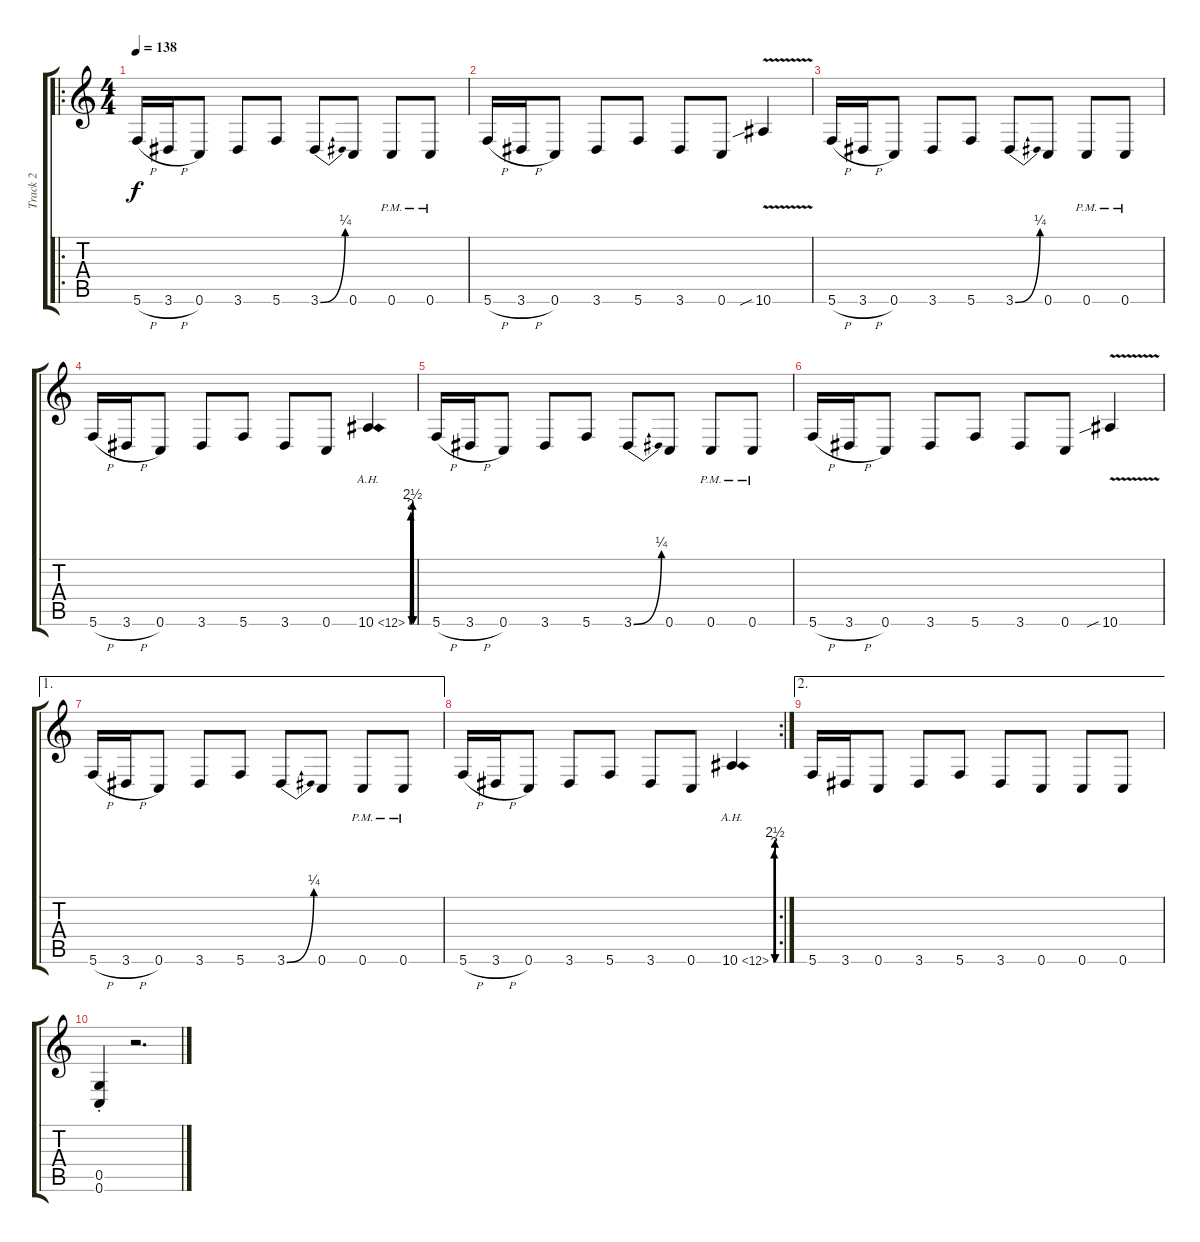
\track ("Track 2" "Track 2") {instrument distortionguitar}
\staff {score tabs}
\tuning (D4 A3 F3 C3 G2 C2) {hide}
\ro
\ts (4 4)
\tempo 138
\clef g2
\ks c
5.6{h}.16{dy f} 3.6{h}.16 0.6.8 3.6.8 5.6.8 3.6{be (bend 0 0 60 1)}.8 0.6.8 0.6{pm}.8 0.6{pm}.8 |
5.6{h}.16 3.6{h}.16 0.6.8 3.6.8 5.6.8 3.6.8 0.6.8 10.6{v sib}.4 |
5.6{h}.16 3.6{h}.16 0.6.8 3.6.8 5.6.8 3.6{be (bend 0 0 60 1)}.8 0.6.8 0.6{pm}.8 0.6{pm}.8 |
5.6{h}.16 3.6{h}.16 0.6.8 3.6.8 5.6.8 3.6.8 0.6.8 10.6{be (custom 0 0 15 8 30 0 45 10 60 0) ah 2}.4 |
5.6{h}.16 3.6{h}.16 0.6.8 3.6.8 5.6.8 3.6{be (bend 0 0 60 1)}.8 0.6.8 0.6{pm}.8 0.6{pm}.8 |
5.6{h}.16 3.6{h}.16 0.6.8 3.6.8 5.6.8 3.6.8 0.6.8 10.6{v sib}.4 |
\ae 1
5.6{h}.16 3.6{h}.16 0.6.8 3.6.8 5.6.8 3.6{be (bend 0 0 60 1)}.8 0.6.8 0.6{pm}.8 0.6{pm}.8 |
\rc 2
5.6{h}.16 3.6{h}.16 0.6.8 3.6.8 5.6.8 3.6.8 0.6.8 10.6{be (custom 0 0 15 8 30 0 45 10 60 0) ah 2}.4 |
\ae 2
5.6.16 3.6.16 0.6.8 3.6.8 5.6.8 3.6.8 0.6.8 0.6.8 0.6.8 |
(0.5{st} 0.6{st}).4 r.2{d}
